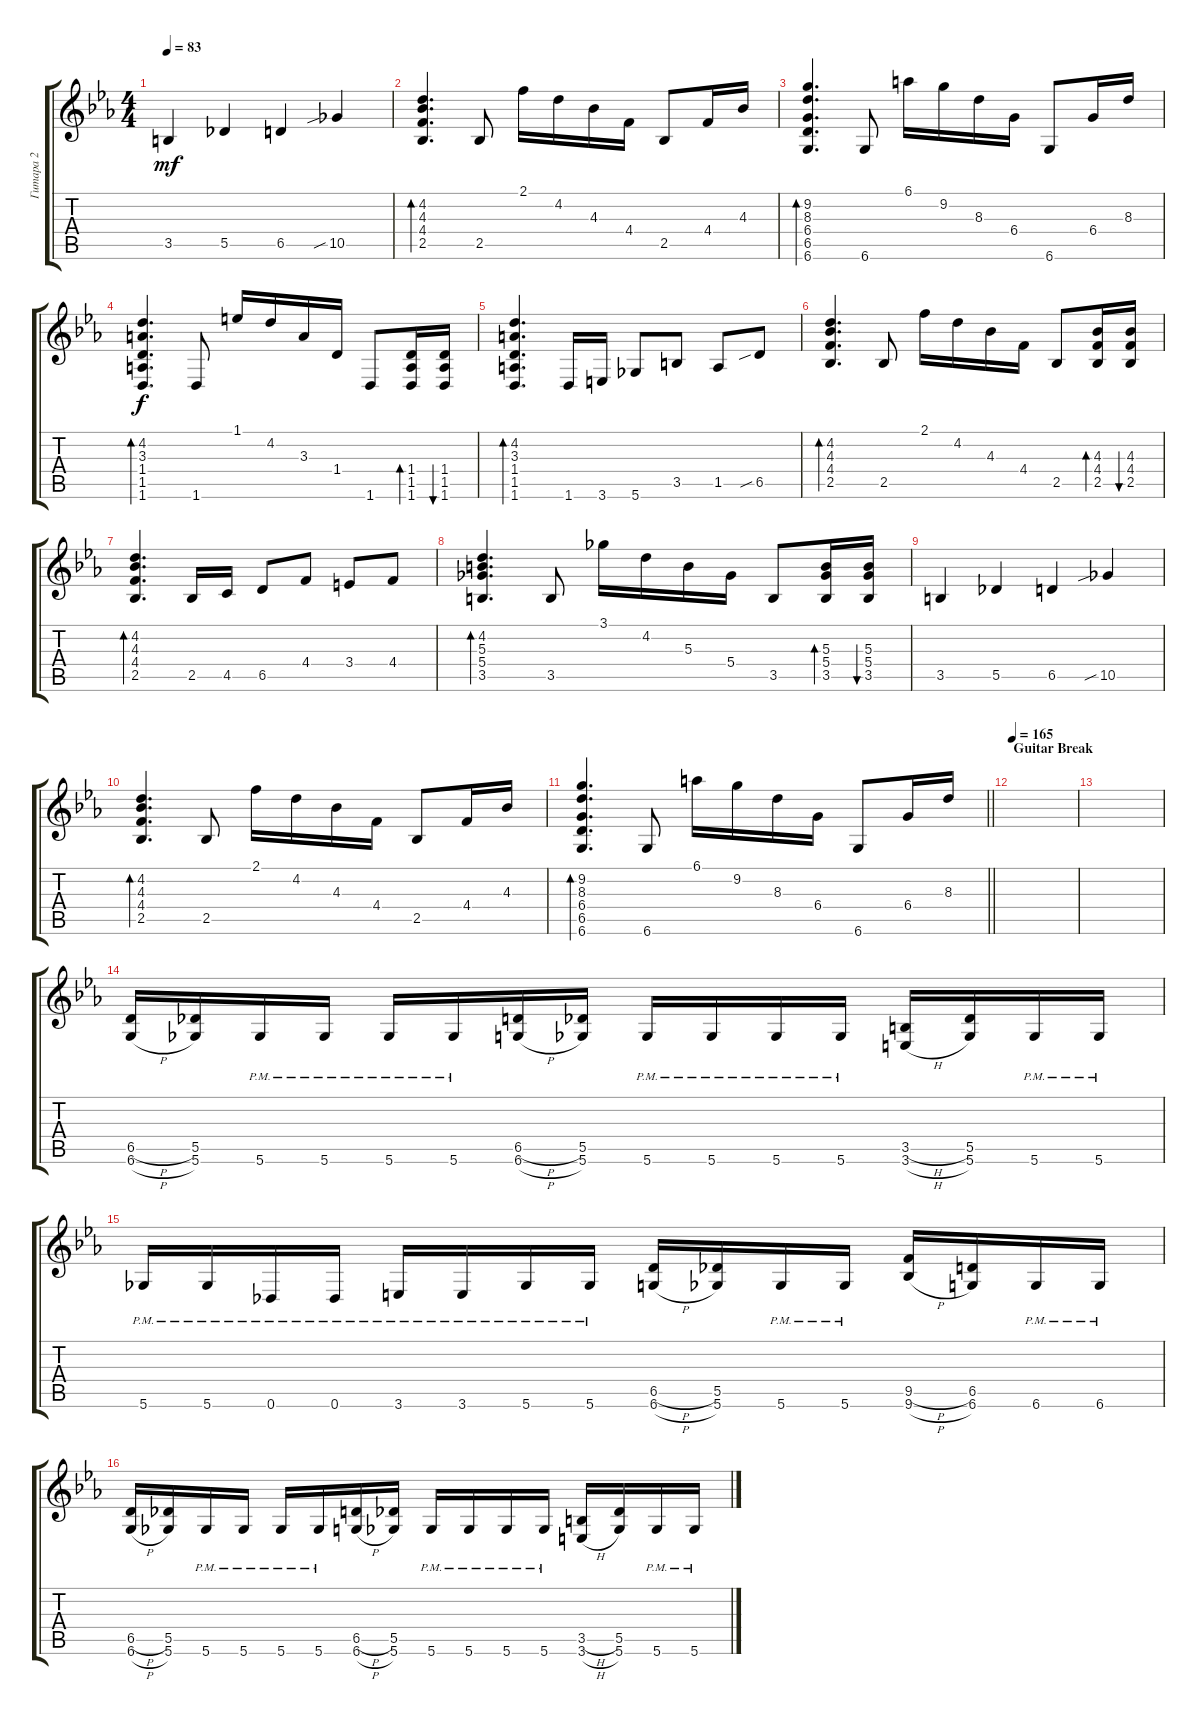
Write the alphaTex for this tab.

\track ("Гитара 2" "Гитара 2") {instrument distortionguitar}
\staff {score tabs}
\tuning (Eb4 Bb3 Gb3 Db3 Ab2 Db2) {hide}
\ts (4 4)
\tempo 83
\clef g2
\ks cminor
3.5.4{dy mf} 5.5.4 6.5.4 10.5{sib}.4 |
(4.2 4.3 4.4 2.5).4{d bd 240} 2.5.8 2.1.16 4.2.16 4.3.16 4.4.16 2.5.8 4.4.16 4.3.16 |
(9.2 8.3 6.4 6.5 6.6).4{d bd 240} 6.6.8 6.1.16 9.2.16 8.3.16 6.4.16 6.6.8 6.4.16 8.3.16 |
(4.2 3.3 1.4 1.5 1.6).4{d bd 240 dy f} 1.6.8 1.1.16 4.2.16 3.3.16 1.4.16 1.6.8 (1.4 1.5 1.6).16{bd 60} (1.4 1.5 1.6).16{bu 60} |
(4.2 3.3 1.4 1.5 1.6).4{d bd 240} 1.6.16 3.6.16 5.6.8 3.5.8 1.5.8 6.5{sib}.8 |
(4.2 4.3 4.4 2.5).4{d bd 240} 2.5.8 2.1.16 4.2.16 4.3.16 4.4.16 2.5.8 (4.3 4.4 2.5).16{bd 60} (4.3 4.4 2.5).16{bu 60} |
(4.2 4.3 4.4 2.5).4{d bd 240} 2.5.16 4.5.16 6.5.8 4.4.8 3.4.8 4.4.8 |
(4.2 5.3 5.4 3.5).4{d bd 240} 3.5.8 3.1.16 4.2.16 5.3.16 5.4.16 3.5.8 (5.3 5.4 3.5).16{bd 60} (5.3 5.4 3.5).16{bu 60} |
3.5.4 5.5.4 6.5.4 10.5{sib}.4 |
(4.2 4.3 4.4 2.5).4{d bd 240} 2.5.8 2.1.16 4.2.16 4.3.16 4.4.16 2.5.8 4.4.16 4.3.16 |
\barLineRight lightlight
(9.2 8.3 6.4 6.5 6.6).4{d bd 240} 6.6.8 6.1.16 9.2.16 8.3.16 6.4.16 6.6.8 6.4.16 8.3.16 |
\section ("" "Guitar Break")
\tempo 165
|
|
(6.5{h} 6.6{h}).16 (5.5 5.6).16 5.6{pm}.16 5.6{pm}.16 5.6{pm}.16 5.6{pm}.16 (6.5{h} 6.6{h}).16 (5.5 5.6).16 5.6{pm}.16 5.6{pm}.16 5.6{pm}.16 5.6{pm}.16 (3.5{h} 3.6{h}).16 (5.5 5.6).16 5.6{pm}.16 5.6{pm}.16 |
5.6{pm}.16 5.6{pm}.16 0.6{pm}.16 0.6{pm}.16 3.6{pm}.16 3.6{pm}.16 5.6{pm}.16 5.6{pm}.16 (6.5{h} 6.6{h}).16 (5.5 5.6).16 5.6{pm}.16 5.6{pm}.16 (9.5{h} 9.6{h}).16 (6.5 6.6).16 6.6{pm}.16 6.6{pm}.16 |
(6.5{h} 6.6{h}).16 (5.5 5.6).16 5.6{pm}.16 5.6{pm}.16 5.6{pm}.16 5.6{pm}.16 (6.5{h} 6.6{h}).16 (5.5 5.6).16 5.6{pm}.16 5.6{pm}.16 5.6{pm}.16 5.6{pm}.16 (3.5{h} 3.6{h}).16 (5.5 5.6).16 5.6{pm}.16 5.6{pm}.16
